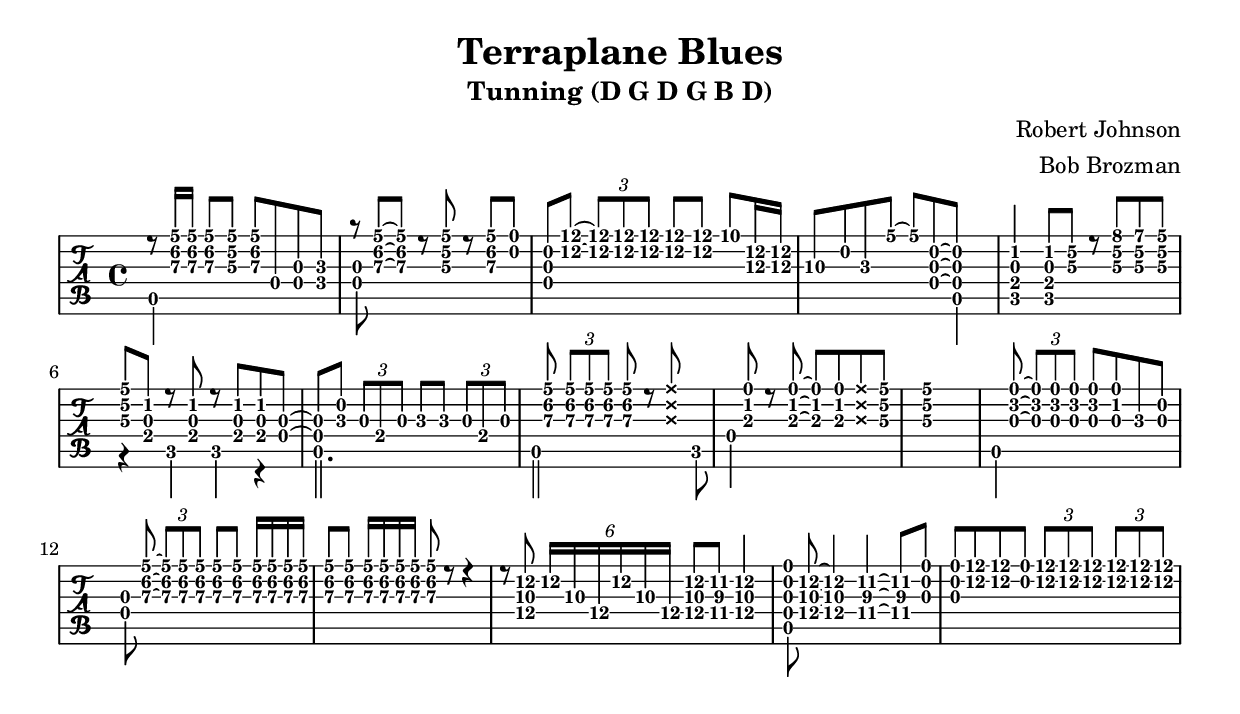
% 
% 
%
\version "2.19.15"
\include "english.ly"
\header {
  title = "Terraplane Blues"
  subtitle = "Tunning (D G D G B D)"
  arranger = "Bob Brozman"
  composer = "Robert Johnson"
}

\paper {
  top-margin = 0.5\in
  bottom-margin = 0.5\in
}
\layout { indent = 0.0\cm }
\layout { \override Voice.StringNumber #'stencil = ##f }

upper = \relative c' {
  \voiceOne
  \stemUp
   r8 <d'\3 f\2 g\1>16 <d f g>16 <d f g>8 <c e g>8 <d f g> d, <d g> <f bf> |
   r8
   <d'\3 f\2 g\1>8 ~ <d\3 f\2 g\1>8 r8 <c e g>8 r8 <d\3 f\2 g\1>8 <b d> |
   <d, g b>8 <b'' d> ~  \tuplet 3/2 { <b d> <b d> <b d> } <b d> <b d> c <g\3 b\2>16 <g\3 b\2>16 |
   f8\3 b,\2 bf\3 g'\1~ g\1 <d, g b> ~ <d g b> s8 |
   <bf e g c>4 <bf e g c>8 <c'\3 e\2> r8 <c\3 e\2 bf'\1> <c\3 e\2 a\1> <c\3 e\2 g\1> |
   <c e g> <e, g c> r8 <e g c> r8 <e g c> <e g c> <d g> ~ |
   <d g> <bf' b> \tuplet 3/2 { g e g} bf bf \tuplet 3/2 { g e g}
   s8 <d'\3 f\2 g\1> \tuplet 3/2 { <d f g> <d f g> <d f g> } <d f g> r8 \deadNote { <d f g> } s8 |
   s8 <a c d>8 r8 <a c d>8 ~ <a c d>8 <a c d>8 \deadNote { <a c d>8 } <c e g> |
   <c e g>1 |
   s8 <g d' d>8 ~ \tuplet  3/2 { <g d' d> <g d' d> <g d' d> } <g d' d>8 <g c d> bf <g b> |
   s8 <d' f g>8 ~ \tuplet  3/2 { <d f g> <d f g> <d f g> } <d f g>8 <d f g> <d f g>16 <d f g> <d f g> <d f g> | 
   <d f g>8 <d f g> <d f g>16 <d f g> <d f g> <d f g> <d f g>8 r8 r4 | 
   r8 <d\4 f\3 b\2>8 \tuplet 6/4 { b'16\2 f\3 d\4 b'\2 f\3 d\4 }  <d\4 f\3 b\2>8 <df\4 e\3 bf'\2>8 <d\4 f\3 b\2>4 |
   s8 <d\4 f\3 b\2>8~ <d\4 f\3 b\2>4 <df\4 e\3 bf'\2>4 ~ <df\4 e\3 bf'\2>8 <g, b d>8 |
   <g b d>8 <b' d> <b d> <b, d> \tuplet 3/2 { <b' d> <b d> <b d> } \tuplet 3/2 { <b d> <b d> <b d> } |
   
   
}

lower = \relative c {
  \voiceTwo
  g'4\5 s4 s4 s4 |
  <d'\4 g\3>8 s8 s4 s2 |
  s1 |
  s2 s4 g,4 |
  s1 |
  r4 bf4 bf4 r4 |
  g2. s4 |
  g2 s4 s8 bf8 |
  d4 s4 s2 |
  s1 |
  g,4 s4 s2 |
  <d' g>8 s8 s4 s2 |
  s1 |
  s1 |
  <g, d' g b d>8 s8 s4 s2 |
  s1 |
}

music = \relative c {
  \time 4/4
  {
   \tabFullNotation 
   <<
    \context TabVoice = "upper" \upper
    \context TabVoice = "lower" \lower
   >>
 }
}

\new TabStaff {
  \set TabStaff.stringTunings = #guitar-open-g-tuning
  \transpose c c,
  
    \music
}

\score {
  \music
  \midi {
    \tempo 4 = 70
      \set Staff.midiInstrument = #"acoustic guitar (nylon)"
  }
}
